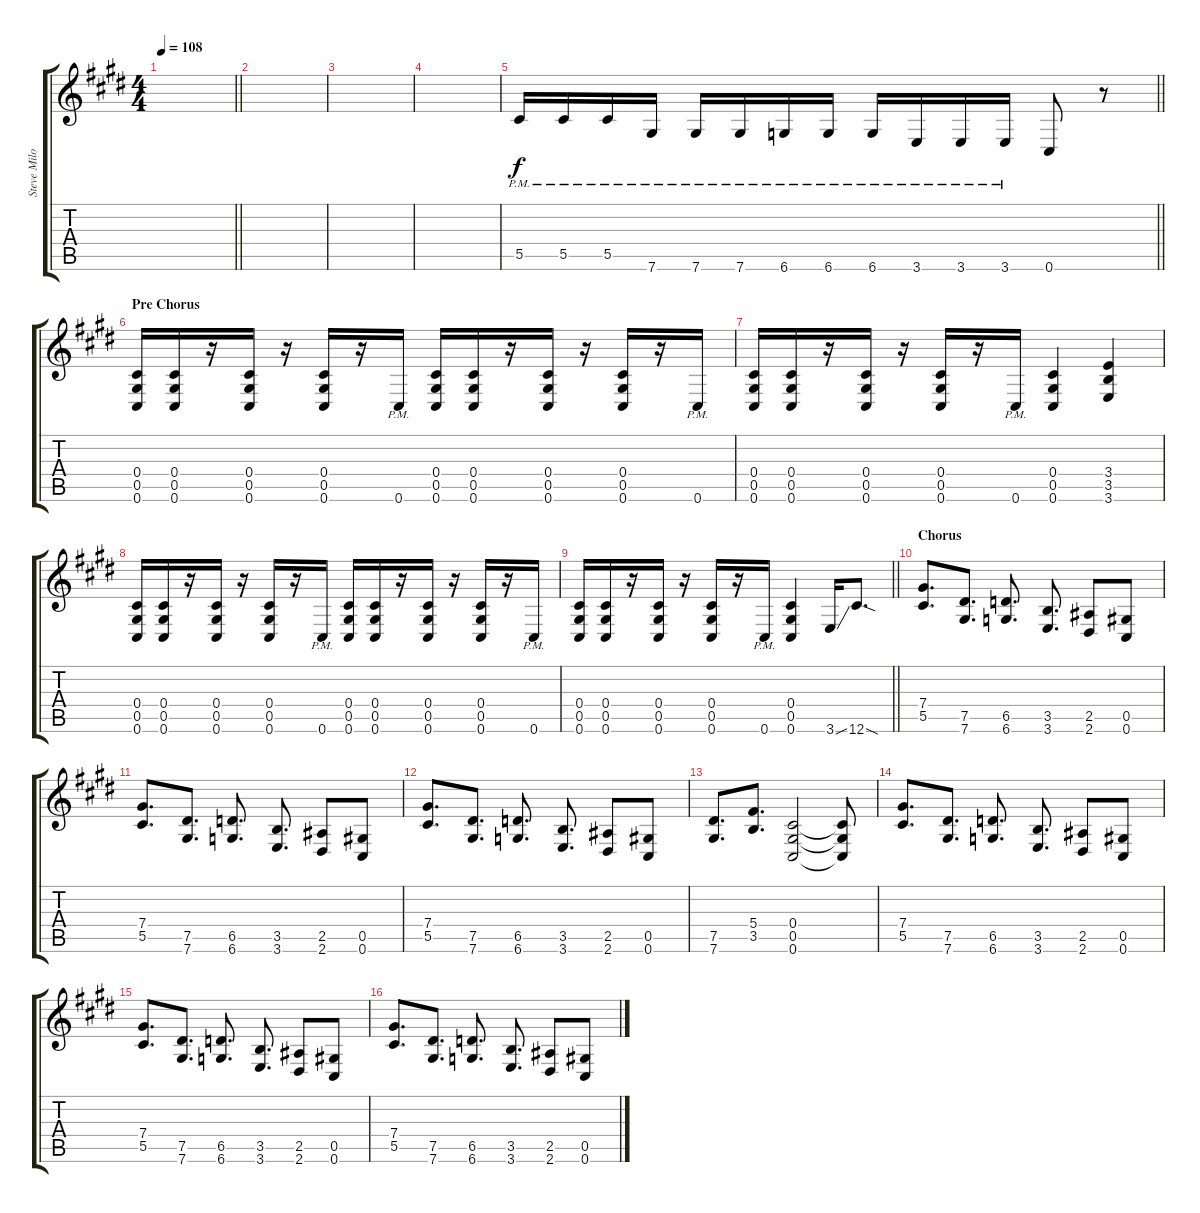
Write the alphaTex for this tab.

\track ("Steve Miloszewski" "Steve Milo") {instrument distortionguitar}
\staff {score tabs}
\tuning (Eb4 Bb3 Gb3 Db3 Ab2 Db2) {hide}
\ts (4 4)
\tempo 108
\clef g2
\barLineRight lightlight
\ks c#minor
|
|
|
|
\barLineRight lightlight
5.5{pm}.16 5.5{pm}.16 5.5{pm}.16 7.6{pm}.16 7.6{pm}.16 7.6{pm}.16 6.6{pm}.16 6.6{pm}.16 6.6{pm}.16 3.6{pm}.16 3.6{pm}.16 3.6{pm}.16 0.6.8 r.8 |
\section ("" "Pre Chorus")
(0.4 0.5 0.6).16 (0.4 0.5 0.6).16 r.16 (0.4 0.5 0.6).16 r.16 (0.4 0.5 0.6).16 r.16 0.6{pm}.16 (0.4 0.5 0.6).16 (0.4 0.5 0.6).16 r.16 (0.4 0.5 0.6).16 r.16 (0.4 0.5 0.6).16 r.16 0.6{pm}.16 |
(0.4 0.5 0.6).16 (0.4 0.5 0.6).16 r.16 (0.4 0.5 0.6).16 r.16 (0.4 0.5 0.6).16 r.16 0.6{pm}.16 (0.4 0.5 0.6).4 (3.4 3.5 3.6).4 |
(0.4 0.5 0.6).16 (0.4 0.5 0.6).16 r.16 (0.4 0.5 0.6).16 r.16 (0.4 0.5 0.6).16 r.16 0.6{pm}.16 (0.4 0.5 0.6).16 (0.4 0.5 0.6).16 r.16 (0.4 0.5 0.6).16 r.16 (0.4 0.5 0.6).16 r.16 0.6{pm}.16 |
\barLineRight lightlight
(0.4 0.5 0.6).16 (0.4 0.5 0.6).16 r.16 (0.4 0.5 0.6).16 r.16 (0.4 0.5 0.6).16 r.16 0.6{pm}.16 (0.4 0.5 0.6).4 3.6{ss}.16 12.6{sod}.8{d} |
\section ("" "Chorus")
(7.4 5.5).8{d} (7.5 7.6).8{d} (6.5 6.6).8{d} (3.5 3.6).8{d} (2.5 2.6).8 (0.5 0.6).8 |
(7.4 5.5).8{d} (7.5 7.6).8{d} (6.5 6.6).8{d} (3.5 3.6).8{d} (2.5 2.6).8 (0.5 0.6).8 |
(7.4 5.5).8{d} (7.5 7.6).8{d} (6.5 6.6).8{d} (3.5 3.6).8{d} (2.5 2.6).8 (0.5 0.6).8 |
(7.5 7.6).8{d} (5.4 3.5).8{d} (0.4 0.5 0.6).2 (0.4{t} 0.5{t} 0.6{t}).8 |
(7.4 5.5).8{d} (7.5 7.6).8{d} (6.5 6.6).8{d} (3.5 3.6).8{d} (2.5 2.6).8 (0.5 0.6).8 |
(7.4 5.5).8{d} (7.5 7.6).8{d} (6.5 6.6).8{d} (3.5 3.6).8{d} (2.5 2.6).8 (0.5 0.6).8 |
(7.4 5.5).8{d} (7.5 7.6).8{d} (6.5 6.6).8{d} (3.5 3.6).8{d} (2.5 2.6).8 (0.5 0.6).8
